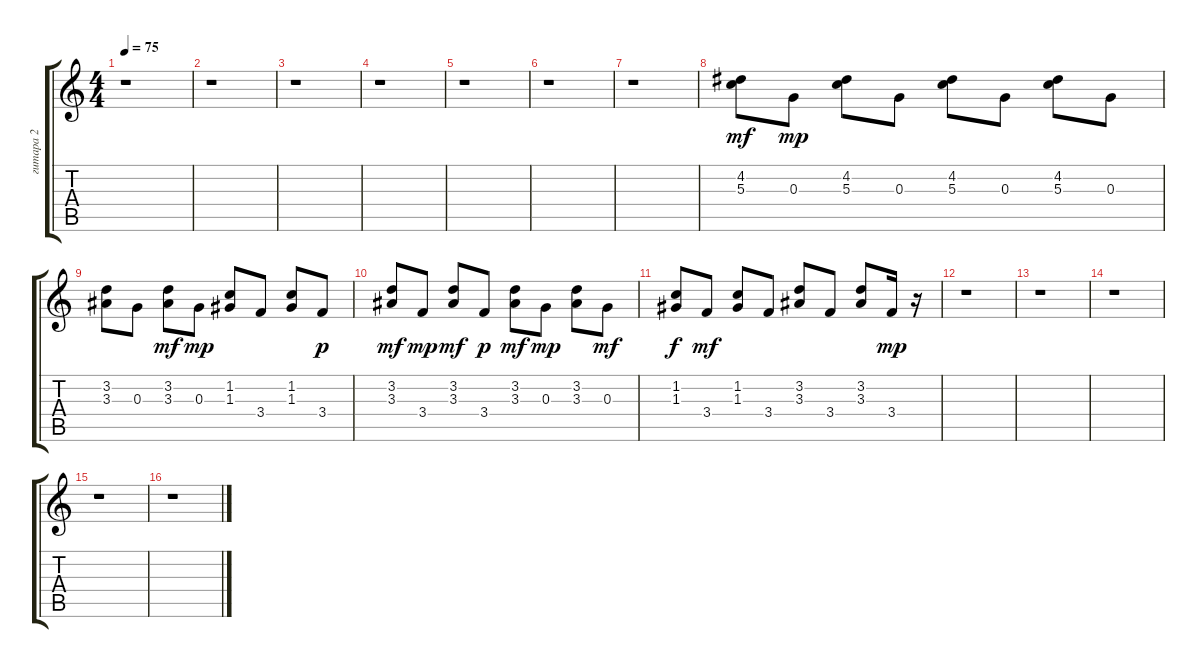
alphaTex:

\track ("гитара 2" "гитара 2") {instrument electricguitarjazz}
\staff {score tabs}
\tuning (E4 B3 G3 D3 A2 E2) {hide}
\ts (4 4)
\tempo 75
\clef g2
\ks c
r.1{dy f} |
r.1 |
r.1 |
r.1 |
r.1 |
r.1 |
r.1 |
(4.2 5.3).8{dy mf} 0.3.8{dy mp} (4.2 5.3).8 0.3.8 (4.2 5.3).8 0.3.8 (4.2 5.3).8 0.3.8 |
(3.2 3.3).8 0.3.8 (3.2 3.3).8{dy mf} 0.3.8{dy mp} (1.2 1.3).8 3.4.8 (1.2 1.3).8 3.4.8{dy p} |
(3.2 3.3).8{dy mf} 3.4.8{dy mp} (3.2 3.3).8{dy mf} 3.4.8{dy p} (3.2 3.3).8{dy mf} 0.3.8{dy mp} (3.2 3.3).8 0.3.8{dy mf} |
(1.2 1.3).8{dy f} 3.4.8{dy mf} (1.2 1.3).8 3.4.8 (3.2 3.3).8 3.4.8 (3.2 3.3).8 3.4.16{dy mp} r.16 |
r.1 |
r.1 |
r.1 |
r.1 |
r.1
